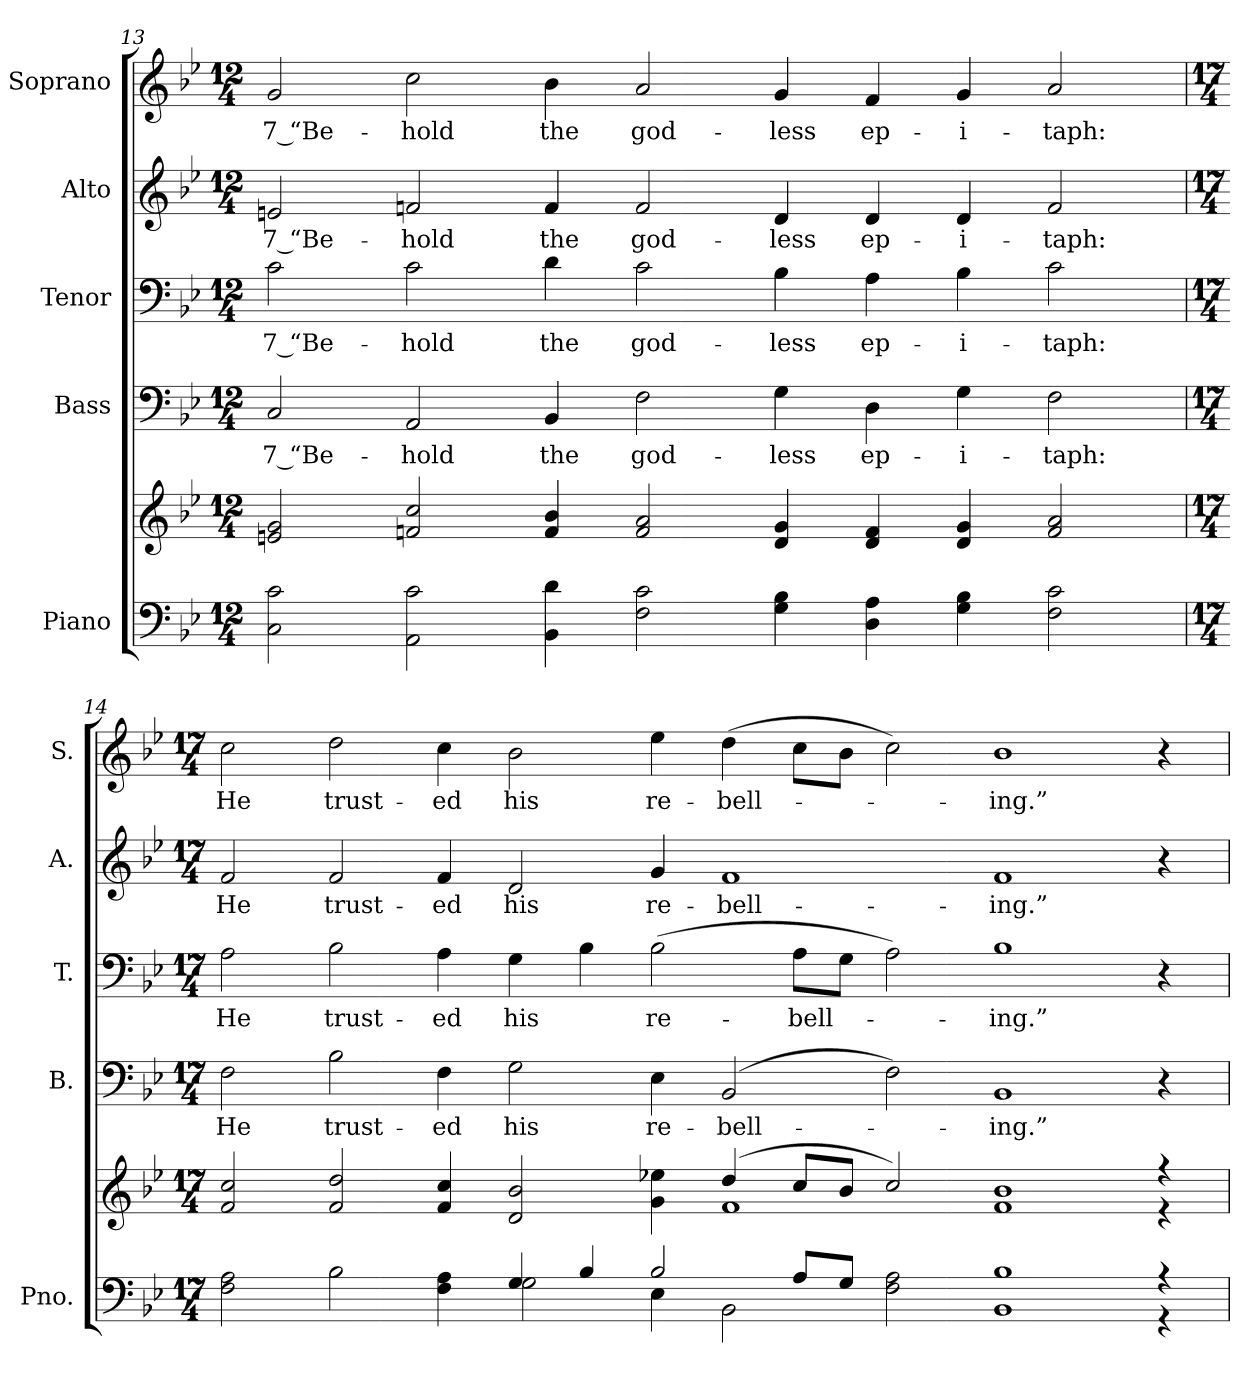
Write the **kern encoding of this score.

**kern	**kern	**kern	**text	**kern	**text	**kern	**text	**kern	**text
*part5	*part5	*part4	*part4	*part3	*part3	*part2	*part2	*part1	*part1
*staff6	*staff5	*staff4	*staff4	*staff3	*staff3	*staff2	*staff2	*staff1	*staff1
*I"Piano	*	*I"Bass	*	*I"Tenor	*	*I"Alto	*	*I"Soprano	*
*I'Pno.	*	*I'B.	*	*I'T.	*	*I'A.	*	*I'S.	*
!!LO:PB:g=z
*clefF4	*clefG2	*clefF4	*	*clefF4	*	*clefG2	*	*clefG2	*
*k[b-e-]	*k[b-e-]	*k[b-e-]	*	*k[b-e-]	*	*k[b-e-]	*	*k[b-e-]	*
*B-:	*B-:	*B-:	*	*B-:	*	*B-:	*	*B-:	*
*M12/4	*M12/4	*M12/4	*	*M12/4	*	*M12/4	*	*M12/4	*
=13	=13	=13	=13	=13	=13	=13	=13	=13	=13
*	*^	*	*	*	*	*	*	*	*
!	!	!	!	!LO:LY:b:color=#000000	!	!	!	!	!	!
!	!	!	!	!	!	!LO:LY:b:color=#000000	!	!	!	!
!	!	!	!	!	!	!	!	!LO:LY:b:color=#000000	!	!
!	!	!	!	!	!	!	!	!	!	!LO:LY:b:color=#000000
2Ci\ 2ci	2eni/ 2gi	1ryy	2Ci/	7 “Be-	2ci\	7 “Be-	2eni/	7 “Be-	2gi/	7 “Be-
!	!	!	!	!LO:LY:b:color=#000000	!	!	!	!	!	!
!	!	!	!	!	!	!LO:LY:b:color=#000000	!	!	!	!
!	!	!	!	!	!	!	!	!LO:LY:b:color=#000000	!	!
!	!	!	!	!	!	!	!	!	!	!LO:LY:b:color=#000000
2AAi\ 2ci	2fni/ 2cci	.	2AAi/	-hold	2ci\	-hold	2fni/	-hold	2cci\	-hold
!	!	!	!	!LO:LY:b:color=#000000	!	!	!	!	!	!
!	!	!	!	!	!	!LO:LY:b:color=#000000	!	!	!	!
!	!	!	!	!	!	!	!	!LO:LY:b:color=#000000	!	!
!	!	!	!	!	!	!	!	!	!	!LO:LY:b:color=#000000
4BB-i\ 4di	4fi/ 4b-i	1ryy	4BB-i/	the	4di\	the	4fi/	the	4b-i\	the
!	!	!	!	!LO:LY:b:color=#000000	!	!	!	!	!	!
!	!	!	!	!	!	!LO:LY:b:color=#000000	!	!	!	!
!	!	!	!	!	!	!	!	!LO:LY:b:color=#000000	!	!
!	!	!	!	!	!	!	!	!	!	!LO:LY:b:color=#000000
2Fi\ 2ci	2fi/ 2ai	.	2Fi\	god-	2ci\	god-	2fi/	god-	2ai/	god-
!	!	!	!	!LO:LY:b:color=#000000	!	!	!	!	!	!
!	!	!	!	!	!	!LO:LY:b:color=#000000	!	!	!	!
!	!	!	!	!	!	!	!	!LO:LY:b:color=#000000	!	!
!	!	!	!	!	!	!	!	!	!	!LO:LY:b:color=#000000
4Gi\ 4B-i	4di/ 4gi	.	4Gi\	-less	4B-i\	-less	4di/	-less	4gi/	-less
!	!	!	!	!LO:LY:b:color=#000000	!	!	!	!	!	!
!	!	!	!	!	!	!LO:LY:b:color=#000000	!	!	!	!
!	!	!	!	!	!	!	!	!LO:LY:b:color=#000000	!	!
!	!	!	!	!	!	!	!	!	!	!LO:LY:b:color=#000000
4Di\ 4Ai	4di/ 4fi	1ryy	4Di\	ep-	4Ai\	ep-	4di/	ep-	4fi/	ep-
!	!	!	!	!LO:LY:b:color=#000000	!	!	!	!	!	!
!	!	!	!	!	!	!LO:LY:b:color=#000000	!	!	!	!
!	!	!	!	!	!	!	!	!LO:LY:b:color=#000000	!	!
!	!	!	!	!	!	!	!	!	!	!LO:LY:b:color=#000000
4Gi\ 4B-i	4di/ 4gi	.	4Gi\	-i-	4B-i\	-i-	4di/	-i-	4gi/	-i-
!	!	!	!	!LO:LY:b:color=#000000	!	!	!	!	!	!
!	!	!	!	!	!	!LO:LY:b:color=#000000	!	!	!	!
!	!	!	!	!	!	!	!	!LO:LY:b:color=#000000	!	!
!	!	!	!	!	!	!	!	!	!	!LO:LY:b:color=#000000
2Fi\ 2ci	2fi/ 2ai	.	2Fi\	-taph:	2ci\	-taph:	2fi/	-taph:	2ai/	-taph:
=14	=14	=14	=14	=14	=14	=14	=14	=14	=14	=14
*M17/4	*M17/4	*	*M17/4	*	*M17/4	*	*M17/4	*	*M17/4	*
*^	*	*	*	*	*	*	*	*	*	*
!	!	!	!	!	!LO:LY:b:color=#000000	!	!	!	!	!	!
!	!	!	!	!	!	!	!LO:LY:b:color=#000000	!	!	!	!
!	!	!	!	!	!	!	!	!	!LO:LY:b:color=#000000	!	!
!	!	!	!	!	!	!	!	!	!	!	!LO:LY:b:color=#000000
2Fi\ 2Ai	1ryy	2fi/ 2cci	1ryy	2Fi\	He	2Ai\	He	2fi/	He	2cci\	He
!	!	!	!	!	!LO:LY:b:color=#000000	!	!	!	!	!	!
!	!	!	!	!	!	!	!LO:LY:b:color=#000000	!	!	!	!
!	!	!	!	!	!	!	!	!	!LO:LY:b:color=#000000	!	!
!	!	!	!	!	!	!	!	!	!	!	!LO:LY:b:color=#000000
2B-i\	.	2fi/ 2ddi	.	2B-i\	trust-	2B-i\	trust-	2fi/	trust-	2ddi\	trust-
!	!	!	!	!	!LO:LY:b:color=#000000	!	!	!	!	!	!
!	!	!	!	!	!	!	!LO:LY:b:color=#000000	!	!	!	!
!	!	!	!	!	!	!	!	!	!LO:LY:b:color=#000000	!	!
!	!	!	!	!	!	!	!	!	!	!	!LO:LY:b:color=#000000
4Fi\ 4Ai	4ryy	4fi/ 4cci	1ryy	4Fi\	-ed	4Ai\	-ed	4fi/	-ed	4cci\	-ed
!	!	!	!	!	!LO:LY:b:color=#000000	!	!	!	!	!	!
!	!	!	!	!	!	!	!LO:LY:b:color=#000000	!	!	!	!
!	!	!	!	!	!	!	!	!	!LO:LY:b:color=#000000	!	!
!	!	!	!	!	!	!	!	!	!	!	!LO:LY:b:color=#000000
4Gi/	2Gi\	2di/ 2b-i	.	2Gi\	his	4Gi\	his	2di/	his	2b-i\	his
4B-i/	.	.	.	.	.	4B-i\	.	.	.	.	.
!	!	!	!	!	!LO:LY:b:color=#000000	!	!	!	!	!	!
!	!	!	!	!	!	!	!LO:LY:b:color=#000000	!	!	!	!
!	!	!	!	!	!	!	!	!	!LO:LY:b:color=#000000	!	!
!	!	!	!	!	!	!	!	!	!	!	!LO:LY:b:color=#000000
2B-i/	4E-i\	4gi\ 4ee-Xi	.	4E-i\	re-	(2B-i\	re-	4gi/	re-	4ee-i\	re-
!	!	!	!	!	!LO:LY:b:color=#000000	!	!	!	!	!	!
!	!	!	!	!	!	!	!	!	!LO:LY:b:color=#000000	!	!
!	!	!	!	!	!	!	!	!	!	!	!LO:LY:b:color=#000000
.	2BB-i\	(4ddi/	1fi	(2BB-i/	-bell-	.	.	1fi	-bell-	(4ddi\	-bell-
!	!	!	!	!	!	!	!LO:LY:b:color=#000000	!	!	!	!
8Ai/L	.	8cci/L	.	.	.	8Ai\L	-bell-	.	.	8cci\L	.
8Gi/J	.	8b-i/J	.	.	.	8Gi\J	.	.	.	8b-i\J	.
2Fi\ 2Ai	2ryy	2cci/)	.	2Fi\)	.	2Ai\)	.	.	.	2cci\)	.
!	!	!	!	!	!LO:LY:b:color=#000000	!	!	!	!	!	!
!	!	!	!	!	!	!	!LO:LY:b:color=#000000	!	!	!	!
!	!	!	!	!	!	!	!	!	!LO:LY:b:color=#000000	!	!
!	!	!	!	!	!	!	!	!	!	!	!LO:LY:b:color=#000000
1BB-i 1B-i	1ryy	1fi 1b-i	1ryy	1BB-i	-ing.”	1B-i	-ing.”	1fi	-ing.”	1b-i	-ing.”
4r	4r	4r	4r	4r	.	4r	.	4r	.	4r	.
*v	*v	*	*	*	*	*	*	*	*	*	*
*	*v	*v	*	*	*	*	*	*	*	*
=	=	=	=	=	=	=	=	=	=
*-	*-	*-	*-	*-	*-	*-	*-	*-	*-
